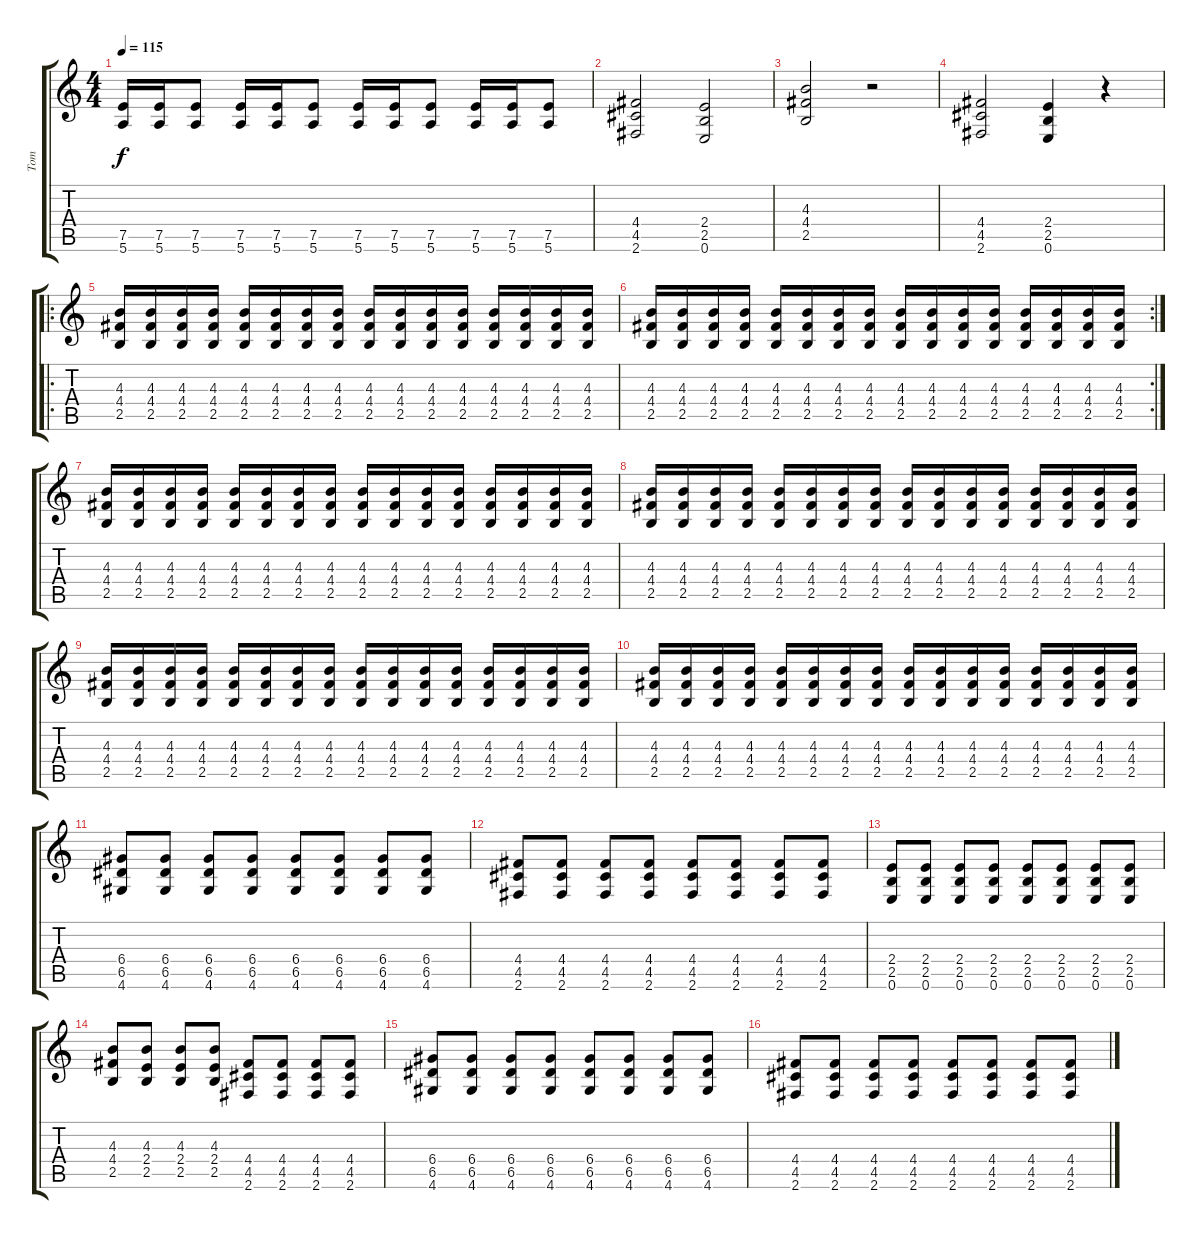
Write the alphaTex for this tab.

\track ("Tom" "Tom") {instrument distortionguitar}
\staff {score tabs}
\tuning (E4 B3 G3 D3 A2 E2) {hide}
\ts (4 4)
\tempo 115
\clef g2
\ks c
(7.5 5.6).16{dy f} (7.5 5.6).16 (7.5 5.6).8 (7.5 5.6).16 (7.5 5.6).16 (7.5 5.6).8 (7.5 5.6).16{instrument electricguitarmuted} (7.5 5.6).16 (7.5 5.6).8 (7.5 5.6).16 (7.5 5.6).16 (7.5 5.6).8 |
(4.4 4.5 2.6).2{instrument distortionguitar} (2.4 2.5 0.6).2 |
(4.3 4.4 2.5).2 r.2 |
(4.4 4.5 2.6).2 (2.4 2.5 0.6).4 r.4 |
\ro
(4.3 4.4 2.5).16 (4.3 4.4 2.5).16 (4.3 4.4 2.5).16 (4.3 4.4 2.5).16 (4.3 4.4 2.5).16 (4.3 4.4 2.5).16 (4.3 4.4 2.5).16 (4.3 4.4 2.5).16 (4.3 4.4 2.5).16 (4.3 4.4 2.5).16 (4.3 4.4 2.5).16 (4.3 4.4 2.5).16 (4.3 4.4 2.5).16 (4.3 4.4 2.5).16 (4.3 4.4 2.5).16 (4.3 4.4 2.5).16 |
\rc 2
(4.3 4.4 2.5).16 (4.3 4.4 2.5).16 (4.3 4.4 2.5).16 (4.3 4.4 2.5).16 (4.3 4.4 2.5).16 (4.3 4.4 2.5).16 (4.3 4.4 2.5).16 (4.3 4.4 2.5).16 (4.3 4.4 2.5).16 (4.3 4.4 2.5).16 (4.3 4.4 2.5).16 (4.3 4.4 2.5).16 (4.3 4.4 2.5).16 (4.3 4.4 2.5).16 (4.3 4.4 2.5).16 (4.3 4.4 2.5).16 |
(4.3 4.4 2.5).16 (4.3 4.4 2.5).16 (4.3 4.4 2.5).16 (4.3 4.4 2.5).16 (4.3 4.4 2.5).16 (4.3 4.4 2.5).16 (4.3 4.4 2.5).16 (4.3 4.4 2.5).16 (4.3 4.4 2.5).16 (4.3 4.4 2.5).16 (4.3 4.4 2.5).16 (4.3 4.4 2.5).16 (4.3 4.4 2.5).16 (4.3 4.4 2.5).16 (4.3 4.4 2.5).16 (4.3 4.4 2.5).16 |
(4.3 4.4 2.5).16 (4.3 4.4 2.5).16 (4.3 4.4 2.5).16 (4.3 4.4 2.5).16 (4.3 4.4 2.5).16 (4.3 4.4 2.5).16 (4.3 4.4 2.5).16 (4.3 4.4 2.5).16 (4.3 4.4 2.5).16 (4.3 4.4 2.5).16 (4.3 4.4 2.5).16 (4.3 4.4 2.5).16 (4.3 4.4 2.5).16 (4.3 4.4 2.5).16 (4.3 4.4 2.5).16 (4.3 4.4 2.5).16 |
(4.3 4.4 2.5).16 (4.3 4.4 2.5).16 (4.3 4.4 2.5).16 (4.3 4.4 2.5).16 (4.3 4.4 2.5).16 (4.3 4.4 2.5).16 (4.3 4.4 2.5).16 (4.3 4.4 2.5).16 (4.3 4.4 2.5).16 (4.3 4.4 2.5).16 (4.3 4.4 2.5).16 (4.3 4.4 2.5).16 (4.3 4.4 2.5).16 (4.3 4.4 2.5).16 (4.3 4.4 2.5).16 (4.3 4.4 2.5).16 |
(4.3 4.4 2.5).16 (4.3 4.4 2.5).16 (4.3 4.4 2.5).16 (4.3 4.4 2.5).16 (4.3 4.4 2.5).16 (4.3 4.4 2.5).16 (4.3 4.4 2.5).16 (4.3 4.4 2.5).16 (4.3 4.4 2.5).16 (4.3 4.4 2.5).16 (4.3 4.4 2.5).16 (4.3 4.4 2.5).16 (4.3 4.4 2.5).16 (4.3 4.4 2.5).16 (4.3 4.4 2.5).16 (4.3 4.4 2.5).16 |
(6.4 6.5 4.6).8 (6.4 6.5 4.6).8 (6.4 6.5 4.6).8 (6.4 6.5 4.6).8 (6.4 6.5 4.6).8 (6.4 6.5 4.6).8 (6.4 6.5 4.6).8 (6.4 6.5 4.6).8 |
(4.4 4.5 2.6).8 (4.4 4.5 2.6).8 (4.4 4.5 2.6).8 (4.4 4.5 2.6).8 (4.4 4.5 2.6).8 (4.4 4.5 2.6).8 (4.4 4.5 2.6).8 (4.4 4.5 2.6).8 |
(2.4 2.5 0.6).8 (2.4 2.5 0.6).8 (2.4 2.5 0.6).8 (2.4 2.5 0.6).8 (2.4 2.5 0.6).8 (2.4 2.5 0.6).8 (2.4 2.5 0.6).8 (2.4 2.5 0.6).8 |
(4.3 4.4 2.5).8 (4.3 2.4 2.5).8 (4.3 2.4 2.5).8 (4.3 2.4 2.5).8 (4.4 4.5 2.6).8 (4.4 4.5 2.6).8 (4.4 4.5 2.6).8 (4.4 4.5 2.6).8 |
(6.4 6.5 4.6).8 (6.4 6.5 4.6).8 (6.4 6.5 4.6).8 (6.4 6.5 4.6).8 (6.4 6.5 4.6).8 (6.4 6.5 4.6).8 (6.4 6.5 4.6).8 (6.4 6.5 4.6).8 |
(4.4 4.5 2.6).8 (4.4 4.5 2.6).8 (4.4 4.5 2.6).8 (4.4 4.5 2.6).8 (4.4 4.5 2.6).8 (4.4 4.5 2.6).8 (4.4 4.5 2.6).8 (4.4 4.5 2.6).8
